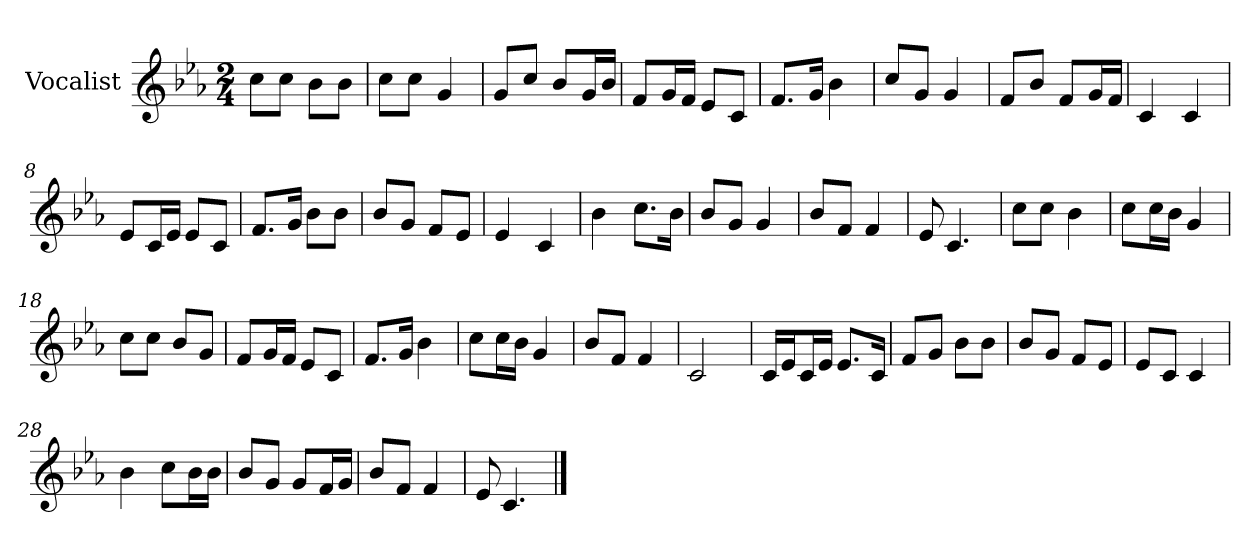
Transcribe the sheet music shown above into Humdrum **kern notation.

**kern
*part1
*staff1
*I"Vocalist
*k[b-e-a-]
*E-:
*M2/4
=
8ccL
8ccJ
8b-L
8b-J
=1
8ccL
8ccJ
4g
=2
8gL
8ccJ
8b-L
16gL
16b-JJ
=3
8fL
16gL
16fJJ
8e-L
8cJ
=4
8.fL
16gJk
4b-
=5
8ccL
8gJ
4g
=6
8fL
8b-J
8fL
16gL
16fJJ
=7
4c
4c
=8
8e-L
16cL
16e-JJ
8e-L
8cJ
=9
8.fL
16gJk
8b-L
8b-J
=10
8b-L
8gJ
8fL
8e-J
=11
4e-
4c
=12
4b-
8.ccL
16b-Jk
=13
8b-L
8gJ
4g
=14
8b-L
8fJ
4f
=15
8e-
4.c
=16
8ccL
8ccJ
4b-
=17
8ccL
16ccL
16b-JJ
4g
=18
8ccL
8ccJ
8b-L
8gJ
=19
8fL
16gL
16fJJ
8e-L
8cJ
=20
8.fL
16gJk
4b-
=21
8ccL
16ccL
16b-JJ
4g
=22
8b-L
8fJ
4f
=23
2c
=24
16cLL
16e-J
16cL
16e-JJ
8.e-L
16cJk
=25
8fL
8gJ
8b-L
8b-J
=26
8b-L
8gJ
8fL
8e-J
=27
8e-L
8cJ
4c
=28
4b-
8ccL
16b-L
16b-JJ
=29
8b-L
8gJ
8gL
16fL
16gJJ
=30
8b-L
8fJ
4f
=31
8e-
4.c
==
*-
